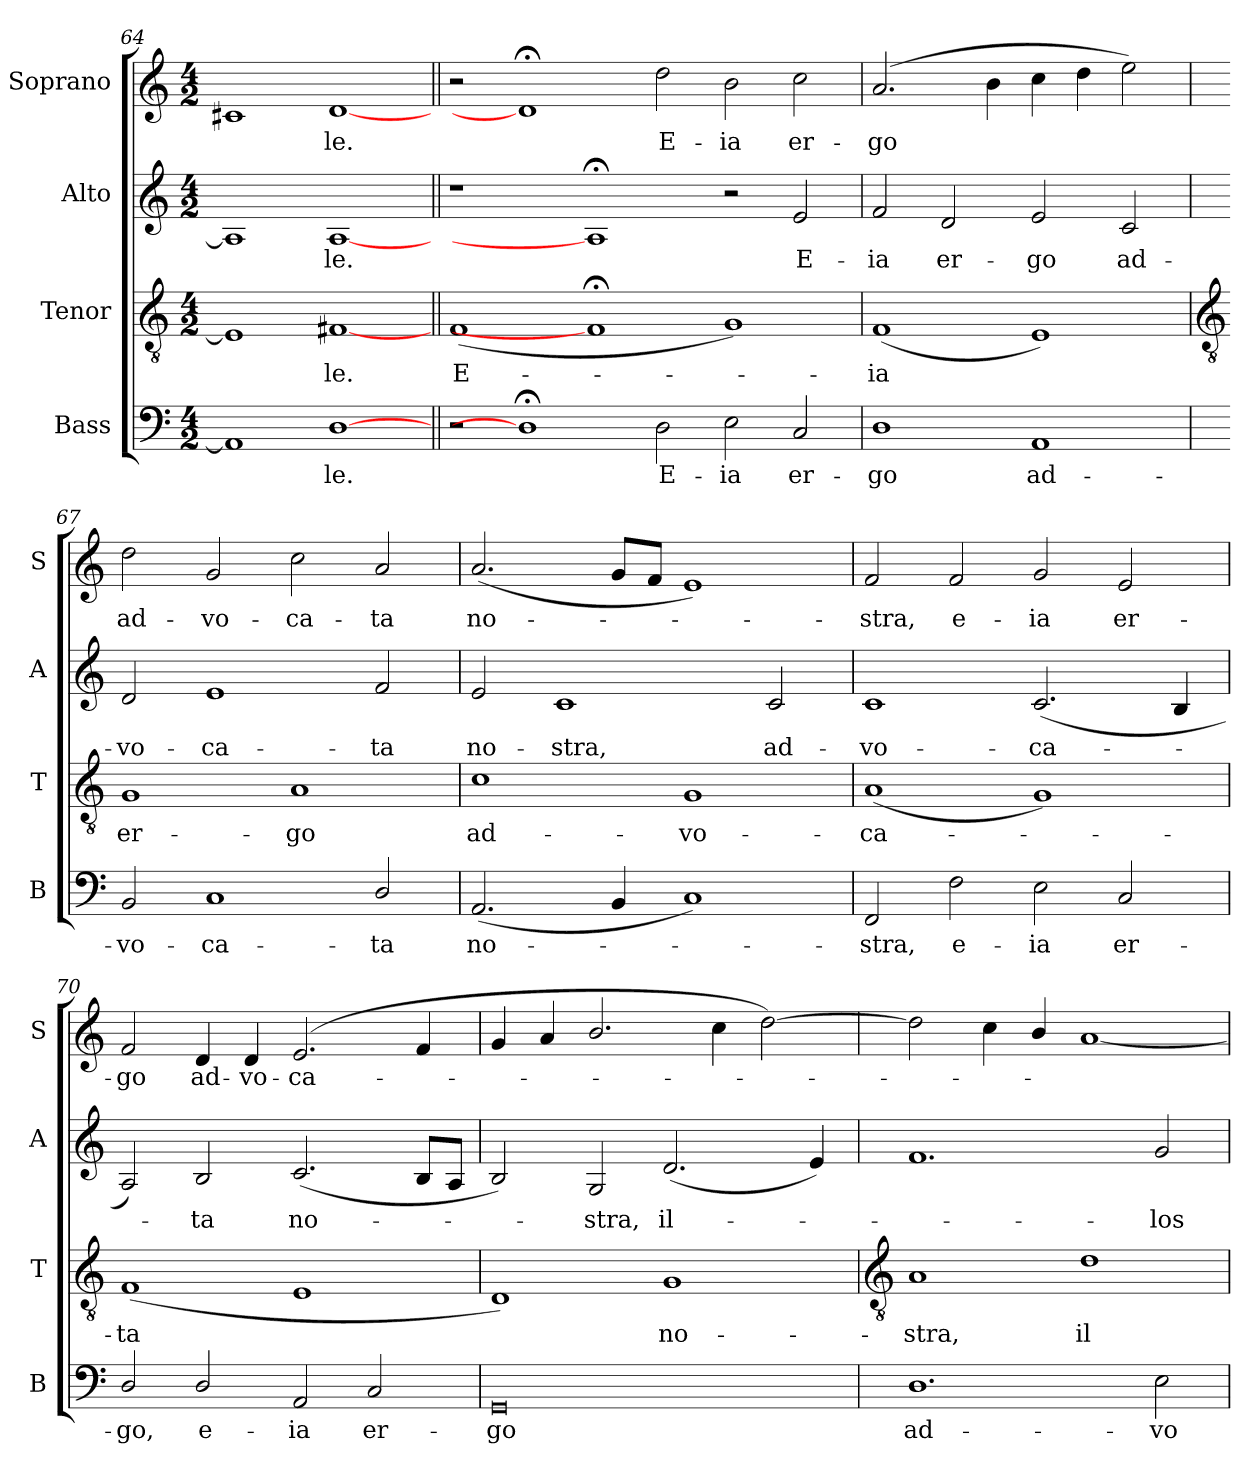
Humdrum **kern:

**kern	**text	**kern	**text	**kern	**text	**kern	**text
*part4	*part4	*part3	*part3	*part2	*part2	*part1	*part1
*staff4	*staff4	*staff3	*staff3	*staff2	*staff2	*staff1	*staff1
*I"Bass	*	*I"Tenor	*	*I"Alto	*	*I"Soprano	*
*I'B	*	*I'T	*	*I'A	*	*I'S	*
*clefF4	*	*clefGv2	*	*clefG2	*	*clefG2	*
*k[]	*	*k[]	*	*k[]	*	*k[]	*
*C:	*	*C:	*	*C:	*	*C:	*
*M4/2	*	*M4/2	*	*M4/2	*	*M4/2	*
=64	=64	=64	=64	=64	=64	=64	=64
1AA]	.	1E]	.	1A]	.	1c#X	.
!	!LO:LY:b	!	!LO:LY:b	!	!LO:LY:b	!	!LO:LY:b
[1D	le.	[1F#X	le.	[1A	le.	[1d	le.
=65||	=65||	=65||	=65||	=65||	=65||	=65||	=65||
!	!	!	!LO:LY:b	!	!	!	!
2r	.	(<1F	E-	1r	.	2r	.
1D;<]	.	.	.	.	.	1d;<]	.
.	.	1F#;<]	.	1A;<]	.	.	.
!	!LO:LY:b	!	!	!	!	!	!LO:LY:b
2D	E-	.	.	.	.	2dd	E-
!	!LO:LY:b	!	!	!	!	!	!LO:LY:b
2E	-ia	1G)	.	2r	.	2b	-ia
!	!LO:LY:b	!	!	!	!LO:LY:b	!	!LO:LY:b
2C	er-	.	.	2e	E-	2cc	er-
=66	=66	=66	=66	=66	=66	=66	=66
!	!LO:LY:b	!	!LO:LY:b	!	!LO:LY:b	!	!LO:LY:b
1D	-go	(<1F	ia	2f	-ia	(>2.a	-go
!	!	!	!	!	!LO:LY:b	!	!
.	.	.	.	2d	er-	.	.
.	.	.	.	.	.	4b	.
!	!LO:LY:b	!	!	!	!LO:LY:b	!	!
1AA	ad-	1E)	.	2e	-go	4cc	.
.	.	.	.	.	.	4dd	.
!	!	!	!	!	!LO:LY:b	!	!
.	.	.	.	2c	ad-	2ee)	.
!!LO:LB:g=z
=67	=67	=67	=67	=67	=67	=67	=67
*	*	*clefGv2	*	*	*	*	*
!	!LO:LY:b	!	!LO:LY:b	!	!LO:LY:b	!	!LO:LY:b
2BB	-vo-	1G	er-	2d	-vo-	2dd	ad-
!	!LO:LY:b	!	!	!	!LO:LY:b	!	!LO:LY:b
1C	-ca-	.	.	1e	-ca-	2g	-vo-
!	!	!	!LO:LY:b	!	!	!	!LO:LY:b
.	.	1A	-go	.	.	2cc	-ca-
!	!LO:LY:b	!	!	!	!LO:LY:b	!	!LO:LY:b
2D/	-ta	.	.	2f	-ta	2a	-ta
=68	=68	=68	=68	=68	=68	=68	=68
!	!LO:LY:b	!	!LO:LY:b	!	!LO:LY:b	!	!LO:LY:b
(<2.AA	no-	1c	ad-	2e	no-	(<2.a	no-
!	!	!	!	!	!LO:LY:b	!	!
.	.	.	.	1c	-stra,	.	.
4BB	.	.	.	.	.	8gL	.
.	.	.	.	.	.	8fJ	.
!	!	!	!LO:LY:b	!	!	!	!
1C)	.	1G	-vo-	.	.	1e)	.
!	!	!	!	!	!LO:LY:b	!	!
.	.	.	.	2c	ad-	.	.
=69	=69	=69	=69	=69	=69	=69	=69
!	!LO:LY:b	!	!LO:LY:b	!	!LO:LY:b	!	!LO:LY:b
2FF	stra,	(<1A	-ca-	1c	-vo-	2f	stra,
!	!LO:LY:b	!	!	!	!	!	!LO:LY:b
2F	e-	.	.	.	.	2f	e-
!	!LO:LY:b	!	!	!	!LO:LY:b	!	!LO:LY:b
2E	-ia	1G)	.	(<2.c	-ca-	2g	-ia
!	!LO:LY:b	!	!	!	!	!	!LO:LY:b
2C	er-	.	.	.	.	2e	er-
.	.	.	.	4B	.	.	.
=70	=70	=70	=70	=70	=70	=70	=70
!	!LO:LY:b	!	!LO:LY:b	!	!	!	!LO:LY:b
2D/	-go,	(<1F	ta	2A)	.	2f	-go
!	!LO:LY:b	!	!	!	!LO:LY:b	!	!LO:LY:b
2D/	e-	.	.	2B	ta	4d	ad-
!	!	!	!	!	!	!	!LO:LY:b
.	.	.	.	.	.	4d	-vo-
!	!LO:LY:b	!	!	!	!LO:LY:b	!	!LO:LY:b
2AA	-ia	1E	.	(<2.c	no-	(>2.e	-ca-
!	!LO:LY:b	!	!	!	!	!	!
2C	er-	.	.	.	.	.	.
.	.	.	.	8BL	.	4f	.
.	.	.	.	8AJ	.	.	.
=71	=71	=71	=71	=71	=71	=71	=71
!	!LO:LY:b	!	!	!	!	!	!
0GG	-go	1D)	.	2B)	.	4g	.
.	.	.	.	.	.	4a	.
!	!	!	!	!	!LO:LY:b	!	!
.	.	.	.	2G	stra,	2.b/	.
!	!	!	!LO:LY:b	!	!LO:LY:b	!	!
.	.	1G	no-	(<2.d	il-	.	.
.	.	.	.	.	.	4cc\	.
.	.	.	.	.	.	[2dd\)	.
.	.	.	.	4e)	.	.	.
!!LO:LB:g=z
=72	=72	=72	=72	=72	=72	=72	=72
*	*	*clefGv2	*	*	*	*	*
!	!LO:LY:b	!	!LO:LY:b	!	!	!	!
1.D	ad-	1A	-stra,	1.f	.	2dd\]	.
.	.	.	.	.	.	4cc\	.
.	.	.	.	.	.	4b/	.
!	!	!	!LO:LY:b	!	!	!	!
.	.	1d	il-	.	.	[1a	.
!	!LO:LY:b	!	!	!	!LO:LY:b	!	!
2E	-vo-	.	.	2g	los	.	.
=	=	=	=	=	=	=	=
*-	*-	*-	*-	*-	*-	*-	*-
